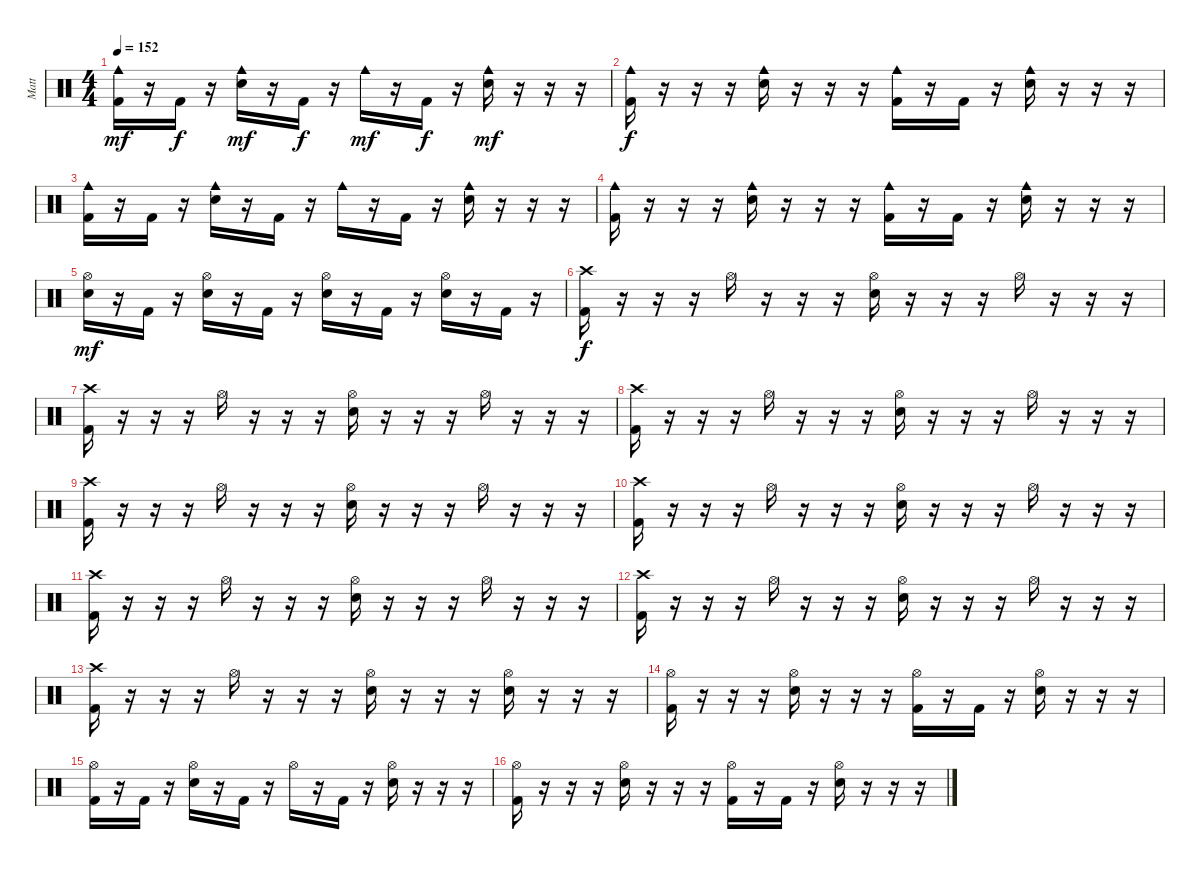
\track ("Matt" "Matt") {instrument percussion}
\staff {score}
\articulation defaults
\ts (4 4)
\tempo 152
\clef neutral
\ks c
("Kick (hit) 2" "Cowbell medium (hit)").16{dy mf} r.16 "Kick (hit) 2".16{dy f} r.16 ("Electric Snare (hit)" "Cowbell medium (hit)").16{dy mf} r.16 "Kick (hit) 2".16{dy f} r.16 "Cowbell medium (hit)".16{dy mf} r.16 "Kick (hit) 2".16{dy f} r.16 ("Electric Snare (hit)" "Cowbell medium (hit)").16{dy mf} r.16 r.16 r.16 |
("Kick (hit) 2" "Cowbell medium (hit)").16{dy f} r.16 r.16 r.16 ("Electric Snare (hit)" "Cowbell medium (hit)").16 r.16 r.16 r.16 ("Kick (hit) 2" "Cowbell medium (hit)").16 r.16 "Kick (hit) 2".16 r.16 ("Electric Snare (hit)" "Cowbell medium (hit)").16 r.16 r.16 r.16 |
("Kick (hit) 2" "Cowbell medium (hit)").16 r.16 "Kick (hit) 2".16 r.16 ("Electric Snare (hit)" "Cowbell medium (hit)").16 r.16 "Kick (hit) 2".16 r.16 "Cowbell medium (hit)".16 r.16 "Kick (hit) 2".16 r.16 ("Electric Snare (hit)" "Cowbell medium (hit)").16 r.16 r.16 r.16 |
("Kick (hit) 2" "Cowbell medium (hit)").16 r.16 r.16 r.16 ("Electric Snare (hit)" "Cowbell medium (hit)").16 r.16 r.16 r.16 ("Kick (hit) 2" "Cowbell medium (hit)").16 r.16 "Kick (hit) 2".16 r.16 ("Electric Snare (hit)" "Cowbell medium (hit)").16 r.16 r.16 r.16 |
("Hi-Hat (open)" "Electric Snare (hit)").16{dy mf} r.16 "Kick (hit) 2".16 r.16 ("Hi-Hat (open)" "Electric Snare (hit)").16 r.16 "Kick (hit) 2".16 r.16 ("Hi-Hat (open)" "Electric Snare (hit)").16 r.16 "Kick (hit) 2".16 r.16 ("Hi-Hat (open)" "Electric Snare (hit)").16 r.16 "Kick (hit) 2".16 r.16 |
("Kick (hit) 2" "Crash high (hit)").16{dy f} r.16 r.16 r.16 "Hi-Hat (open)".16 r.16 r.16 r.16 ("Electric Snare (hit)" "Hi-Hat (open)").16 r.16 r.16 r.16 "Hi-Hat (open)".16 r.16 r.16 r.16 |
("Kick (hit) 2" "Crash high (hit)").16 r.16 r.16 r.16 "Hi-Hat (open)".16 r.16 r.16 r.16 ("Electric Snare (hit)" "Hi-Hat (open)").16 r.16 r.16 r.16 "Hi-Hat (open)".16 r.16 r.16 r.16 |
("Kick (hit) 2" "Crash high (hit)").16 r.16 r.16 r.16 "Hi-Hat (open)".16 r.16 r.16 r.16 ("Electric Snare (hit)" "Hi-Hat (open)").16 r.16 r.16 r.16 "Hi-Hat (open)".16 r.16 r.16 r.16 |
("Kick (hit) 2" "Crash high (hit)").16 r.16 r.16 r.16 "Hi-Hat (open)".16 r.16 r.16 r.16 ("Electric Snare (hit)" "Hi-Hat (open)").16 r.16 r.16 r.16 "Hi-Hat (open)".16 r.16 r.16 r.16 |
("Kick (hit) 2" "Crash high (hit)").16 r.16 r.16 r.16 "Hi-Hat (open)".16 r.16 r.16 r.16 ("Electric Snare (hit)" "Hi-Hat (open)").16 r.16 r.16 r.16 "Hi-Hat (open)".16 r.16 r.16 r.16 |
("Kick (hit) 2" "Crash high (hit)").16 r.16 r.16 r.16 "Hi-Hat (open)".16 r.16 r.16 r.16 ("Electric Snare (hit)" "Hi-Hat (open)").16 r.16 r.16 r.16 "Hi-Hat (open)".16 r.16 r.16 r.16 |
("Kick (hit) 2" "Crash high (hit)").16 r.16 r.16 r.16 "Hi-Hat (open)".16 r.16 r.16 r.16 ("Electric Snare (hit)" "Hi-Hat (open)").16 r.16 r.16 r.16 "Hi-Hat (open)".16 r.16 r.16 r.16 |
("Kick (hit) 2" "Crash high (hit)").16 r.16 r.16 r.16 "Hi-Hat (open)".16 r.16 r.16 r.16 ("Electric Snare (hit)" "Hi-Hat (open)").16 r.16 r.16 r.16 ("Electric Snare (hit)" "Hi-Hat (open)").16 r.16 r.16 r.16 |
("Kick (hit) 2" "Hi-Hat (open)").16 r.16 r.16 r.16 ("Electric Snare (hit)" "Hi-Hat (open)").16 r.16 r.16 r.16 ("Kick (hit) 2" "Hi-Hat (open)").16 r.16 "Kick (hit) 2".16 r.16 ("Electric Snare (hit)" "Hi-Hat (open)").16 r.16 r.16 r.16 |
("Kick (hit) 2" "Hi-Hat (open)").16 r.16 "Kick (hit) 2".16 r.16 ("Electric Snare (hit)" "Hi-Hat (open)").16 r.16 "Kick (hit) 2".16 r.16 "Hi-Hat (open)".16 r.16 "Kick (hit) 2".16 r.16 ("Electric Snare (hit)" "Hi-Hat (open)").16 r.16 r.16 r.16 |
("Kick (hit) 2" "Hi-Hat (open)").16 r.16 r.16 r.16 ("Electric Snare (hit)" "Hi-Hat (open)").16 r.16 r.16 r.16 ("Kick (hit) 2" "Hi-Hat (open)").16 r.16 "Kick (hit) 2".16 r.16 ("Electric Snare (hit)" "Hi-Hat (open)").16 r.16 r.16 r.16
